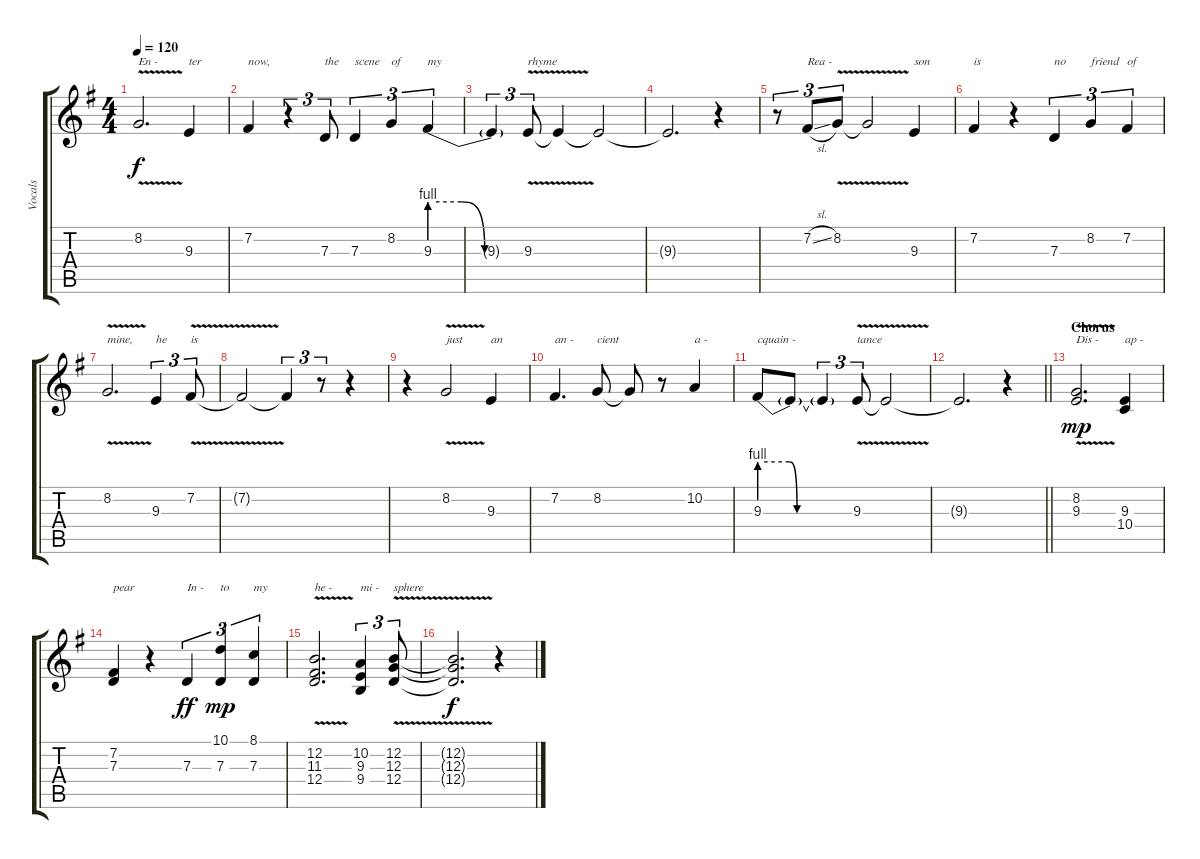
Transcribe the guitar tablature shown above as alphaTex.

\track ("Vocals" "Vocals") {instrument lead6voice}
\staff {score tabs}
\tuning (E4 B3 G3 D3 A2 E2) {hide}
\ts (4 4)
\tempo 120
\clef g2
\ks eminor
8.2{v}.2{d txt "En -" dy f} 9.3.4{txt "ter"} |
7.2.4{txt "now,"} r.4{tu (3 2)} 7.3.8{tu (3 2) txt "the"} 7.3.4{tu (3 2) txt "scene"} 8.2.4{tu (3 2) txt "of"} 9.3{be (custom 0 4 20 4 35 0 60 0)}.4{tu (3 2) txt "my"} |
9.3{t}.4{tu (3 2)} 9.3{v}.8{tu (3 2) txt "rhyme"} 9.3{t}.4 9.3{t}.2 |
9.3{t}.2{d} r.4 |
r.8{tu (3 2)} 7.2{sl}.8{tu (3 2) txt "Rea -"} 8.2{v}.8{tu (3 2)} 8.2{t}.2 9.3.4{txt "son"} |
7.2.4{txt "is"} r.4 7.3.4{tu (3 2) txt "no"} 8.2.4{tu (3 2) txt "friend"} 7.2.4{tu (3 2) txt "of"} |
8.2{v}.2{d txt "mine,"} 9.3.4{tu (3 2) txt "he"} 7.2{v}.8{tu (3 2) txt "is"} |
7.2{t}.2 7.2{t}.4{tu (3 2)} r.8{tu (3 2)} r.4 |
r.4 8.2{v}.2{txt "just"} 9.3.4{txt "an"} |
7.2.4{d txt "an -"} 8.2.8{txt "cient"} 8.2{t}.8 r.8 10.2.4{txt "a -"} |
9.3{be (custom 0 4 19 4 24 0 60 0)}.8{txt "cquain -"} 9.3{t}.8 9.3{t}.4{tu (3 2)} 9.3{v}.8{tu (3 2) txt "tance"} 9.3{t}.2 |
\barLineRight lightlight
9.3{t}.2{d} r.4 |
\section ("" "Chorus")
(8.2{v} 9.3).2{d txt "Dis -" dy mp} (9.3 10.4).4{txt "ap -"} |
(7.2 7.3).4{txt "pear"} r.4 7.3.4{tu (3 2) txt "In -" dy ff} (10.1 7.3).4{tu (3 2) txt "to" dy mp} (8.1 7.3).4{tu (3 2) txt "my"} |
(12.2{v} 11.3 12.4).2{d txt "he -"} (10.2 9.3 9.4).4{tu (3 2) txt "mi -"} (12.2{v} 12.3 12.4).8{tu (3 2) txt "sphere"} |
(12.2{t} 12.3{t} 12.4{t}).2{d dy f} r.4
